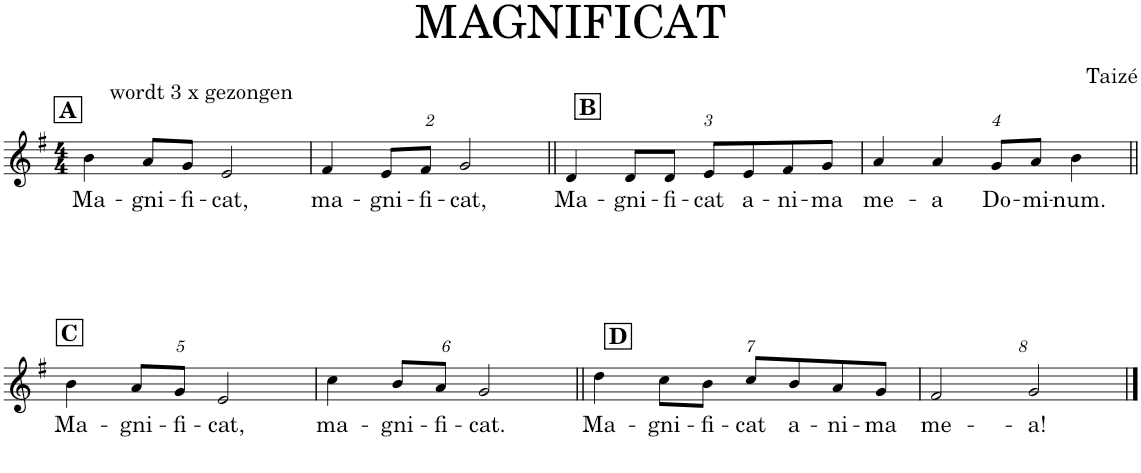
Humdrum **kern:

**kern	**text
*part1	*part1
*staff1	*staff1
*I"Soprano	*
*clefG2	*
*k[f#]	*
*M4/4	*
!!LO:REH:place=s1:a:B:cj:fs=14:t=A
=1	=1
!LO:TX:a:t=wordt 3 x gezongen	!
!	!LO:LY:b
4b\	Ma-
!	!LO:LY:b
8a/L	-gni-
!	!LO:LY:b
8g/J	-fi-
!	!LO:LY:b
2e/	-cat,
=2	=2
!	!LO:LY:b
4f#/	ma-
!	!LO:LY:b
8e/L	-gni-
!	!LO:LY:b
8f#/J	-fi-
!	!LO:LY:b
2g/	-cat,
!!LO:REH:place=s1:a:B:cj:fs=14:t=B
=3||	=3||
!	!LO:LY:b
4d/	Ma-
!	!LO:LY:b
8d/L	-gni-
!	!LO:LY:b
8d/J	-fi-
!	!LO:LY:b
8e/L	-cat
!	!LO:LY:b
8e/	a-
!	!LO:LY:b
8f#/	-ni-
!	!LO:LY:b
8g/J	-ma
=4	=4
!	!LO:LY:b
4a/	me-
!	!LO:LY:b
4a/	-a
!	!LO:LY:b
8g/L	Do-
!	!LO:LY:b
8a/J	-mi-
!	!LO:LY:b
4b\	-num.
!!LO:LB:g=z
!!LO:REH:place=s1:a:B:cj:fs=14:t=C
=5||	=5||
!	!LO:LY:b
4b\	Ma-
!	!LO:LY:b
8a/L	-gni-
!	!LO:LY:b
8g/J	-fi-
!	!LO:LY:b
2e/	-cat,
=6	=6
!	!LO:LY:b
4cc\	ma-
!	!LO:LY:b
8b/L	-gni-
!	!LO:LY:b
8a/J	-fi-
!	!LO:LY:b
2g/	-cat.
!!LO:REH:place=s1:a:B:cj:fs=14:t=D
=7||	=7||
!	!LO:LY:b
4dd\	Ma-
!	!LO:LY:b
8cc\L	-gni-
!	!LO:LY:b
8b\J	-fi-
!	!LO:LY:b
8cc/L	-cat
!	!LO:LY:b
8b/	a-
!	!LO:LY:b
8a/	-ni-
!	!LO:LY:b
8g/J	-ma
=8	=8
!	!LO:LY:b
2f#/	me-
!	!LO:LY:b
2g/	-a!
==	==
*-	*-
